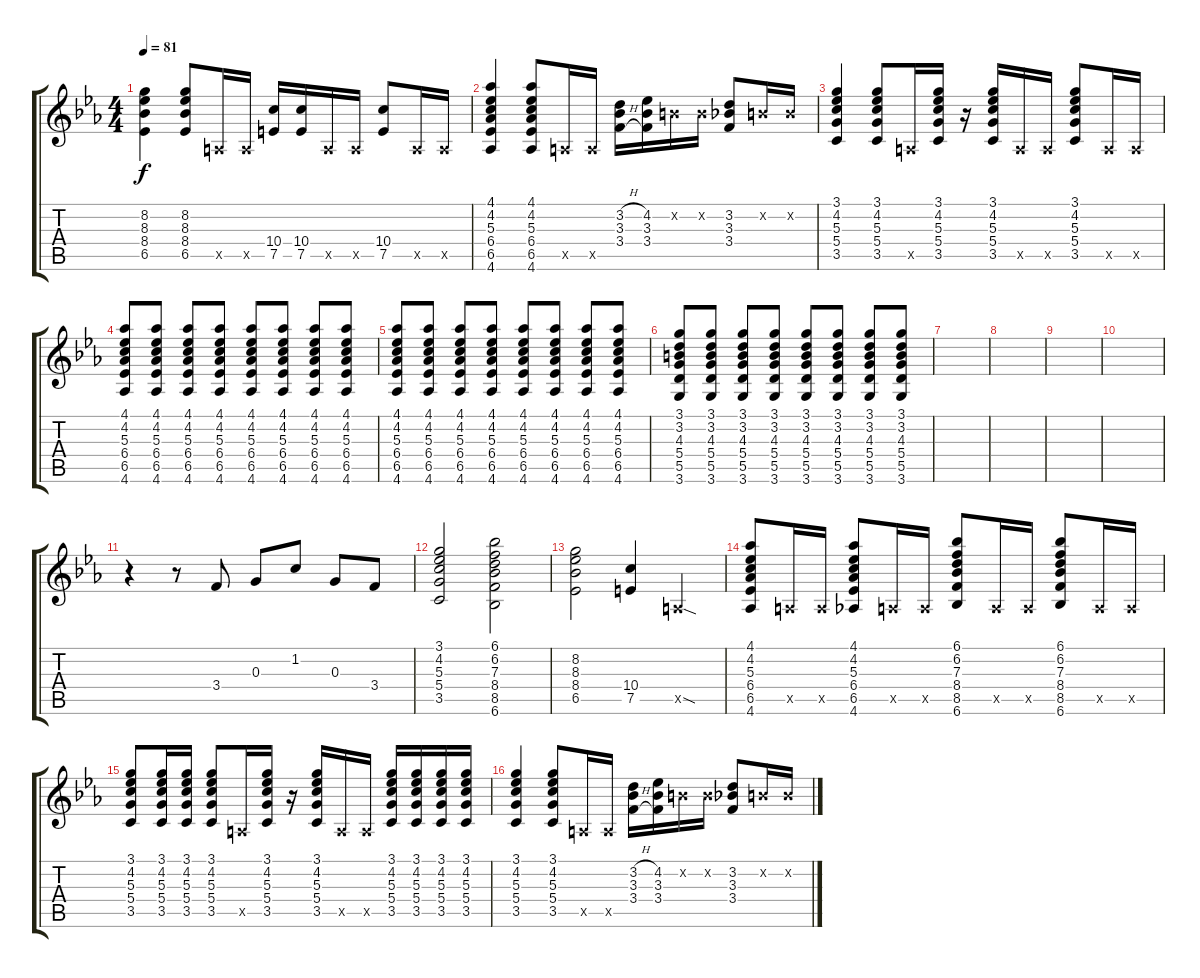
\track "" {instrument electricguitarclean}
\staff {score tabs}
\tuning (E4 B3 G3 D3 A2 E2) {hide}
\ts (4 4)
\tempo 81
\clef g2
\ks eb
(8.2 8.3 8.4 6.5).4{dy f} (8.2 8.3 8.4 6.5).8 0.5{x}.16 0.5{x}.16 (10.4 7.5).16 (10.4 7.5).16 0.5{x}.16 0.5{x}.16 (10.4 7.5).8 0.5{x}.16 0.5{x}.16 |
(4.1 4.2 5.3 6.4 6.5 4.6).4 (4.1 4.2 5.3 6.4 6.5 4.6).8 0.5{x}.16 0.5{x}.16 (3.2{h} 3.3{h} 3.4{h}).16 (4.2 3.3 3.4).16 0.2{x}.16 0.2{x}.16 (3.2 3.3 3.4).8 0.2{x}.16 0.2{x}.16 |
(3.1 4.2 5.3 5.4 3.5).4 (3.1 4.2 5.3 5.4 3.5).8 0.5{x}.16 (3.1 4.2 5.3 5.4 3.5).16 r.16 (3.1 4.2 5.3 5.4 3.5).16 0.5{x}.16 0.5{x}.16 (3.1 4.2 5.3 5.4 3.5).8 0.5{x}.16 0.5{x}.16 |
(4.1 4.2 5.3 6.4 6.5 4.6).8 (4.1 4.2 5.3 6.4 6.5 4.6).8 (4.1 4.2 5.3 6.4 6.5 4.6).8 (4.1 4.2 5.3 6.4 6.5 4.6).8 (4.1 4.2 5.3 6.4 6.5 4.6).8 (4.1 4.2 5.3 6.4 6.5 4.6).8 (4.1 4.2 5.3 6.4 6.5 4.6).8 (4.1 4.2 5.3 6.4 6.5 4.6).8 |
(4.1 4.2 5.3 6.4 6.5 4.6).8 (4.1 4.2 5.3 6.4 6.5 4.6).8 (4.1 4.2 5.3 6.4 6.5 4.6).8 (4.1 4.2 5.3 6.4 6.5 4.6).8 (4.1 4.2 5.3 6.4 6.5 4.6).8 (4.1 4.2 5.3 6.4 6.5 4.6).8 (4.1 4.2 5.3 6.4 6.5 4.6).8 (4.1 4.2 5.3 6.4 6.5 4.6).8 |
(3.1 3.2 4.3 5.4 5.5 3.6).8 (3.1 3.2 4.3 5.4 5.5 3.6).8 (3.1 3.2 4.3 5.4 5.5 3.6).8 (3.1 3.2 4.3 5.4 5.5 3.6).8 (3.1 3.2 4.3 5.4 5.5 3.6).8 (3.1 3.2 4.3 5.4 5.5 3.6).8 (3.1 3.2 4.3 5.4 5.5 3.6).8 (3.1 3.2 4.3 5.4 5.5 3.6).8 |
|
|
|
|
r.4 r.8 3.4.8 0.3.8 1.2.8 0.3.8 3.4.8 |
(3.1 4.2 5.3 5.4 3.5).2 (6.1 6.2 7.3 8.4 8.5 6.6).2 |
(8.2 8.3 8.4 6.5).2 (10.4 7.5).4 0.5{sod x}.4 |
(4.1 4.2 5.3 6.4 6.5 4.6).8 0.5{x}.16 0.5{x}.16 (4.1 4.2 5.3 6.4 6.5 4.6).8 0.5{x}.16 0.5{x}.16 (6.1 6.2 7.3 8.4 8.5 6.6).8 0.5{x}.16 0.5{x}.16 (6.1 6.2 7.3 8.4 8.5 6.6).8 0.5{x}.16 0.5{x}.16 |
(3.1 4.2 5.3 5.4 3.5).8 (3.1 4.2 5.3 5.4 3.5).16 (3.1 4.2 5.3 5.4 3.5).16 (3.1 4.2 5.3 5.4 3.5).8 0.5{x}.16 (3.1 4.2 5.3 5.4 3.5).16 r.16 (3.1 4.2 5.3 5.4 3.5).16 0.5{x}.16 0.5{x}.16 (3.1 4.2 5.3 5.4 3.5).16 (3.1 4.2 5.3 5.4 3.5).16 (3.1 4.2 5.3 5.4 3.5).16 (3.1 4.2 5.3 5.4 3.5).16 |
(3.1 4.2 5.3 5.4 3.5).4 (3.1 4.2 5.3 5.4 3.5).8 0.5{x}.16 0.5{x}.16 (3.2{h} 3.3{h} 3.4{h}).16 (4.2 3.3 3.4).16 0.2{x}.16 0.2{x}.16 (3.2 3.3 3.4).8 0.2{x}.16 0.2{x}.16
